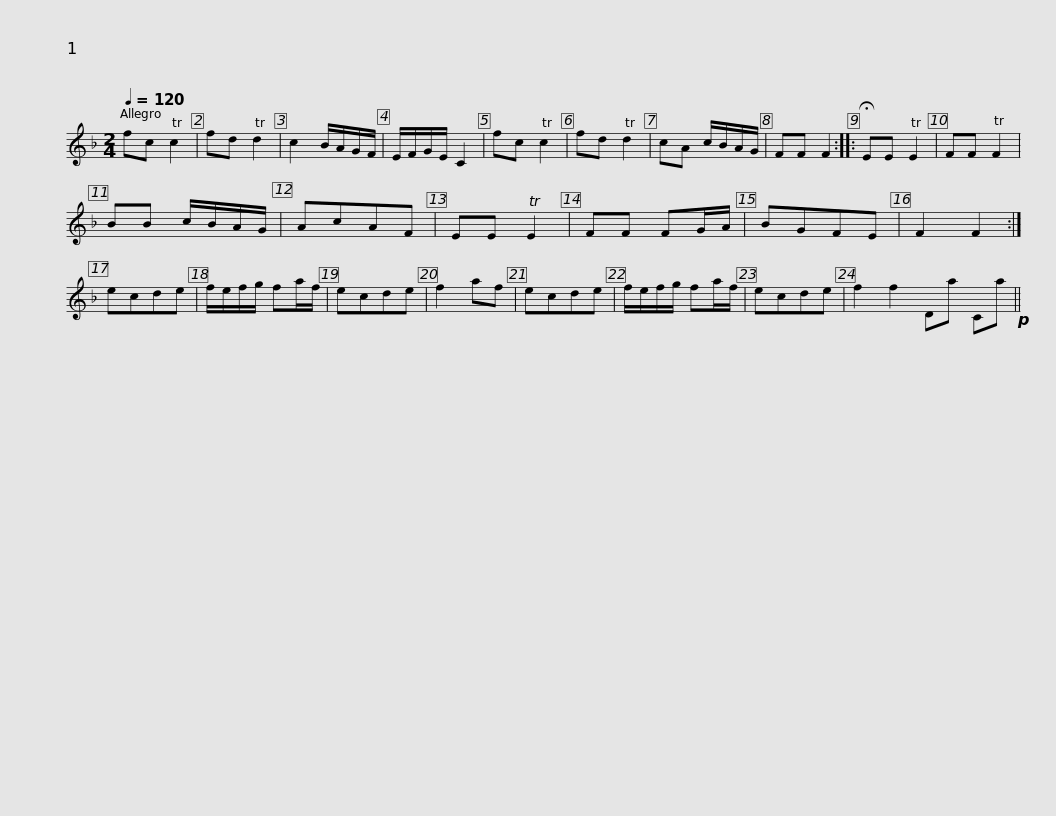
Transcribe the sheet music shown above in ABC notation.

X:1
L:1/8
Q:1/4=120
M:2/4
I:linebreak $
K:F
V:1 treble
V:1
 fc Tc2 | fd Td2 | c2 B/A/G/F/ | E/F/G/E/ C2 | fc Tc2 | %5
 fd Td2 | cA c/B/A/G/ | FF F2 :: !fermata!EE TE2 | FF TF2 |$ %10
 BB c/B/A/G/ | AcAF | EE TE2 | FF FG/A/ | BGFE | %15
 F2 F2 :| ecde | f/e/f/g/ fa/f/ | ecde | f2 af |$ %20
 ecde | f/e/f/g/ fa/f/ | ecde | f2 f2 Da Ca!p! || %24
